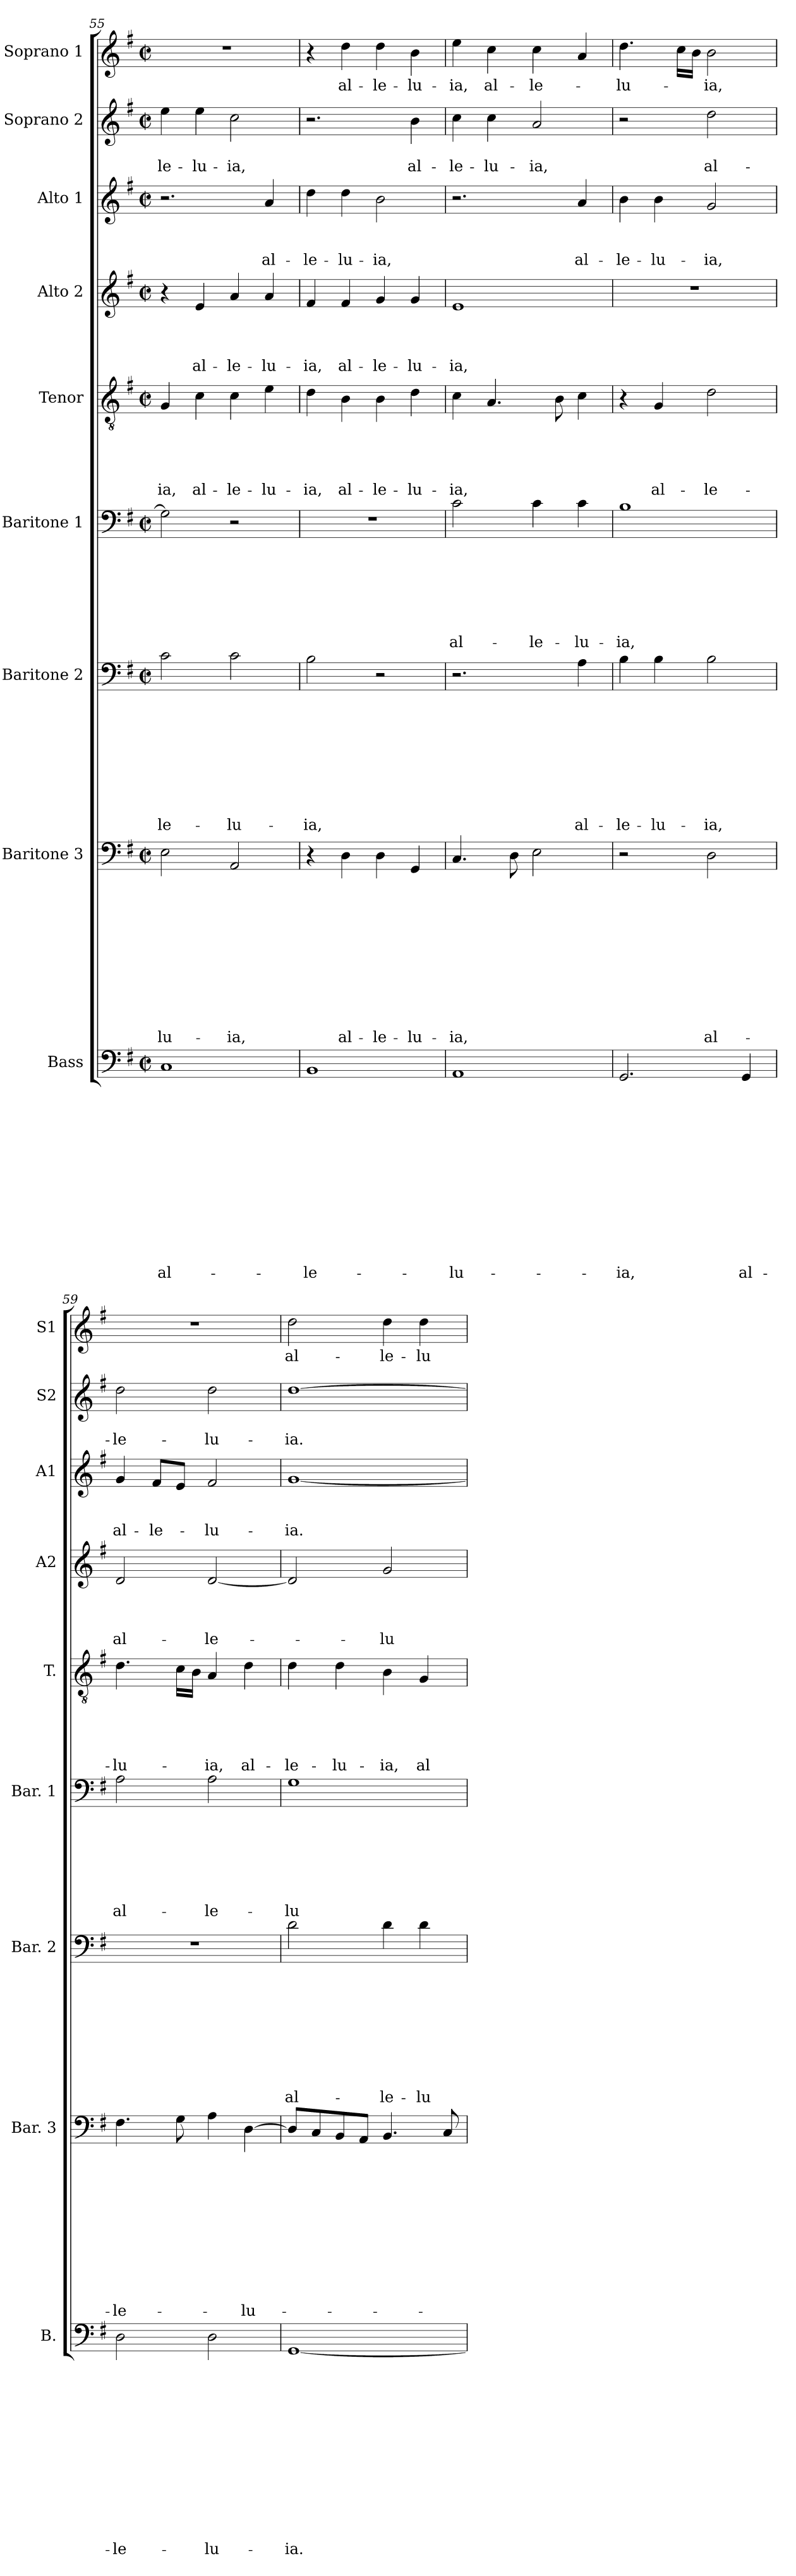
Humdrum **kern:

**kern	**text	**text	**text	**text	**text	**text	**text	**text	**text	**text	**text	**text	**text	**kern	**text	**text	**text	**text	**text	**text	**text	**text	**text	**text	**text	**kern	**text	**text	**text	**text	**text	**text	**text	**text	**text	**kern	**text	**text	**text	**text	**text	**text	**text	**kern	**text	**text	**text	**text	**text	**kern	**text	**text	**text	**text	**kern	**text	**text	**text	**kern	**text	**text	**kern	**text
*part9	*part9	*part9	*part9	*part9	*part9	*part9	*part9	*part9	*part9	*part9	*part9	*part9	*part9	*part8	*part8	*part8	*part8	*part8	*part8	*part8	*part8	*part8	*part8	*part8	*part8	*part7	*part7	*part7	*part7	*part7	*part7	*part7	*part7	*part7	*part7	*part6	*part6	*part6	*part6	*part6	*part6	*part6	*part6	*part5	*part5	*part5	*part5	*part5	*part5	*part4	*part4	*part4	*part4	*part4	*part3	*part3	*part3	*part3	*part2	*part2	*part2	*part1	*part1
*staff9	*staff9	*staff9	*staff9	*staff9	*staff9	*staff9	*staff9	*staff9	*staff9	*staff9	*staff9	*staff9	*staff9	*staff8	*staff8	*staff8	*staff8	*staff8	*staff8	*staff8	*staff8	*staff8	*staff8	*staff8	*staff8	*staff7	*staff7	*staff7	*staff7	*staff7	*staff7	*staff7	*staff7	*staff7	*staff7	*staff6	*staff6	*staff6	*staff6	*staff6	*staff6	*staff6	*staff6	*staff5	*staff5	*staff5	*staff5	*staff5	*staff5	*staff4	*staff4	*staff4	*staff4	*staff4	*staff3	*staff3	*staff3	*staff3	*staff2	*staff2	*staff2	*staff1	*staff1
*I"Bass	*	*	*	*	*	*	*	*	*	*	*	*	*	*I"Baritone 3	*	*	*	*	*	*	*	*	*	*	*	*I"Baritone 2	*	*	*	*	*	*	*	*	*	*I"Baritone 1	*	*	*	*	*	*	*	*I"Tenor	*	*	*	*	*	*I"Alto 2	*	*	*	*	*I"Alto 1	*	*	*	*I"Soprano 2	*	*	*I"Soprano 1	*
*I'B.	*	*	*	*	*	*	*	*	*	*	*	*	*	*I'Bar. 3	*	*	*	*	*	*	*	*	*	*	*	*I'Bar. 2	*	*	*	*	*	*	*	*	*	*I'Bar. 1	*	*	*	*	*	*	*	*I'T.	*	*	*	*	*	*I'A2	*	*	*	*	*I'A1	*	*	*	*I'S2	*	*	*I'S1	*
!!LO:LB:g=z
*clefF4	*	*	*	*	*	*	*	*	*	*	*	*	*	*clefF4	*	*	*	*	*	*	*	*	*	*	*	*clefF4	*	*	*	*	*	*	*	*	*	*clefF4	*	*	*	*	*	*	*	*clefGv2	*	*	*	*	*	*clefG2	*	*	*	*	*clefG2	*	*	*	*clefG2	*	*	*clefG2	*
*k[f#]	*	*	*	*	*	*	*	*	*	*	*	*	*	*k[f#]	*	*	*	*	*	*	*	*	*	*	*	*k[f#]	*	*	*	*	*	*	*	*	*	*k[f#]	*	*	*	*	*	*	*	*k[f#]	*	*	*	*	*	*k[f#]	*	*	*	*	*k[f#]	*	*	*	*k[f#]	*	*	*k[f#]	*
*G:	*	*	*	*	*	*	*	*	*	*	*	*	*	*G:	*	*	*	*	*	*	*	*	*	*	*	*G:	*	*	*	*	*	*	*	*	*	*G:	*	*	*	*	*	*	*	*G:	*	*	*	*	*	*G:	*	*	*	*	*G:	*	*	*	*G:	*	*	*G:	*
*M2/2	*	*	*	*	*	*	*	*	*	*	*	*	*	*M2/2	*	*	*	*	*	*	*	*	*	*	*	*M2/2	*	*	*	*	*	*	*	*	*	*M2/2	*	*	*	*	*	*	*	*M2/2	*	*	*	*	*	*M2/2	*	*	*	*	*M2/2	*	*	*	*M2/2	*	*	*M2/2	*
*met(c|)	*	*	*	*	*	*	*	*	*	*	*	*	*	*met(c|)	*	*	*	*	*	*	*	*	*	*	*	*met(c|)	*	*	*	*	*	*	*	*	*	*met(c|)	*	*	*	*	*	*	*	*met(c|)	*	*	*	*	*	*met(c|)	*	*	*	*	*met(c|)	*	*	*	*met(c|)	*	*	*met(c|)	*
=55	=55	=55	=55	=55	=55	=55	=55	=55	=55	=55	=55	=55	=55	=55	=55	=55	=55	=55	=55	=55	=55	=55	=55	=55	=55	=55	=55	=55	=55	=55	=55	=55	=55	=55	=55	=55	=55	=55	=55	=55	=55	=55	=55	=55	=55	=55	=55	=55	=55	=55	=55	=55	=55	=55	=55	=55	=55	=55	=55	=55	=55	=55	=55
!	!	!	!	!	!	!	!	!	!	!	!	!	!LO:LY:b	!	!	!	!	!	!	!	!	!	!	!	!LO:LY:b	!	!	!	!	!	!	!	!	!	!LO:LY:b	!	!	!	!	!	!	!	!	!	!	!	!	!	!LO:LY:b	!	!	!	!	!	!	!	!	!	!	!	!LO:LY:b	!	!
1C	.	.	.	.	.	.	.	.	.	.	.	.	al-	2E\	.	.	.	.	.	.	.	.	.	.	-lu-	2c\	.	.	.	.	.	.	.	.	-le-	2G\]	.	.	.	.	.	.	.	4G/	.	.	.	.	-ia,	4r	.	.	.	.	2.r	.	.	.	4ee\	.	-le-	1r	.
!	!	!	!	!	!	!	!	!	!	!	!	!	!	!	!	!	!	!	!	!	!	!	!	!	!	!	!	!	!	!	!	!	!	!	!	!	!	!	!	!	!	!	!	!	!	!	!	!	!LO:LY:b	!	!	!	!	!LO:LY:b	!	!	!	!	!	!	!LO:LY:b	!	!
.	.	.	.	.	.	.	.	.	.	.	.	.	.	.	.	.	.	.	.	.	.	.	.	.	.	.	.	.	.	.	.	.	.	.	.	.	.	.	.	.	.	.	.	4c\	.	.	.	.	al-	4e/	.	.	.	al-	.	.	.	.	4ee\	.	-lu-	.	.
!	!	!	!	!	!	!	!	!	!	!	!	!	!	!	!	!	!	!	!	!	!	!	!	!	!LO:LY:b	!	!	!	!	!	!	!	!	!	!LO:LY:b	!	!	!	!	!	!	!	!	!	!	!	!	!	!LO:LY:b	!	!	!	!	!LO:LY:b	!	!	!	!	!	!	!LO:LY:b	!	!
.	.	.	.	.	.	.	.	.	.	.	.	.	.	2AA/	.	.	.	.	.	.	.	.	.	.	-ia,	2c\	.	.	.	.	.	.	.	.	-lu-	2r	.	.	.	.	.	.	.	4c\	.	.	.	.	-le-	4a/	.	.	.	-le-	.	.	.	.	2cc\	.	-ia,	.	.
!	!	!	!	!	!	!	!	!	!	!	!	!	!	!	!	!	!	!	!	!	!	!	!	!	!	!	!	!	!	!	!	!	!	!	!	!	!	!	!	!	!	!	!	!	!	!	!	!	!LO:LY:b	!	!	!	!	!LO:LY:b	!	!	!	!LO:LY:b	!	!	!	!	!
.	.	.	.	.	.	.	.	.	.	.	.	.	.	.	.	.	.	.	.	.	.	.	.	.	.	.	.	.	.	.	.	.	.	.	.	.	.	.	.	.	.	.	.	4e\	.	.	.	.	-lu-	4a/	.	.	.	-lu-	4a/	.	.	al-	.	.	.	.	.
=56	=56	=56	=56	=56	=56	=56	=56	=56	=56	=56	=56	=56	=56	=56	=56	=56	=56	=56	=56	=56	=56	=56	=56	=56	=56	=56	=56	=56	=56	=56	=56	=56	=56	=56	=56	=56	=56	=56	=56	=56	=56	=56	=56	=56	=56	=56	=56	=56	=56	=56	=56	=56	=56	=56	=56	=56	=56	=56	=56	=56	=56	=56	=56
!	!	!	!	!	!	!	!	!	!	!	!	!	!LO:LY:b	!	!	!	!	!	!	!	!	!	!	!	!	!	!	!	!	!	!	!	!	!	!LO:LY:b	!	!	!	!	!	!	!	!	!	!	!	!	!	!LO:LY:b	!	!	!	!	!LO:LY:b	!	!	!	!LO:LY:b	!	!	!	!	!
1BB	.	.	.	.	.	.	.	.	.	.	.	.	-le-	4r	.	.	.	.	.	.	.	.	.	.	.	2B\	.	.	.	.	.	.	.	.	-ia,	1r	.	.	.	.	.	.	.	4d\	.	.	.	.	-ia,	4f#/	.	.	.	-ia,	4dd\	.	.	-le-	2.r	.	.	4r	.
!	!	!	!	!	!	!	!	!	!	!	!	!	!	!	!	!	!	!	!	!	!	!	!	!	!LO:LY:b	!	!	!	!	!	!	!	!	!	!	!	!	!	!	!	!	!	!	!	!	!	!	!	!LO:LY:b	!	!	!	!	!LO:LY:b	!	!	!	!LO:LY:b	!	!	!	!	!LO:LY:b
.	.	.	.	.	.	.	.	.	.	.	.	.	.	4D\	.	.	.	.	.	.	.	.	.	.	al-	.	.	.	.	.	.	.	.	.	.	.	.	.	.	.	.	.	.	4B\	.	.	.	.	al-	4f#/	.	.	.	al-	4dd\	.	.	-lu-	.	.	.	4dd\	al-
!	!	!	!	!	!	!	!	!	!	!	!	!	!	!	!	!	!	!	!	!	!	!	!	!	!LO:LY:b	!	!	!	!	!	!	!	!	!	!	!	!	!	!	!	!	!	!	!	!	!	!	!	!LO:LY:b	!	!	!	!	!LO:LY:b	!	!	!	!LO:LY:b	!	!	!	!	!LO:LY:b
.	.	.	.	.	.	.	.	.	.	.	.	.	.	4D\	.	.	.	.	.	.	.	.	.	.	-le-	2r	.	.	.	.	.	.	.	.	.	.	.	.	.	.	.	.	.	4B\	.	.	.	.	-le-	4g/	.	.	.	-le-	2b\	.	.	-ia,	.	.	.	4dd\	-le-
!	!	!	!	!	!	!	!	!	!	!	!	!	!	!	!	!	!	!	!	!	!	!	!	!	!LO:LY:b	!	!	!	!	!	!	!	!	!	!	!	!	!	!	!	!	!	!	!	!	!	!	!	!LO:LY:b	!	!	!	!	!LO:LY:b	!	!	!	!	!	!	!LO:LY:b	!	!LO:LY:b
.	.	.	.	.	.	.	.	.	.	.	.	.	.	4GG/	.	.	.	.	.	.	.	.	.	.	-lu-	.	.	.	.	.	.	.	.	.	.	.	.	.	.	.	.	.	.	4d\	.	.	.	.	-lu-	4g/	.	.	.	-lu-	.	.	.	.	4b\	.	al-	4b\	-lu-
=57	=57	=57	=57	=57	=57	=57	=57	=57	=57	=57	=57	=57	=57	=57	=57	=57	=57	=57	=57	=57	=57	=57	=57	=57	=57	=57	=57	=57	=57	=57	=57	=57	=57	=57	=57	=57	=57	=57	=57	=57	=57	=57	=57	=57	=57	=57	=57	=57	=57	=57	=57	=57	=57	=57	=57	=57	=57	=57	=57	=57	=57	=57	=57
!	!	!	!	!	!	!	!	!	!	!	!	!	!LO:LY:b	!	!	!	!	!	!	!	!	!	!	!	!LO:LY:b	!	!	!	!	!	!	!	!	!	!	!	!	!	!	!	!	!	!LO:LY:b	!	!	!	!	!	!LO:LY:b	!	!	!	!	!LO:LY:b	!	!	!	!	!	!	!LO:LY:b	!	!LO:LY:b
1AA	.	.	.	.	.	.	.	.	.	.	.	.	-lu-	4.C/	.	.	.	.	.	.	.	.	.	.	-ia,	2.r	.	.	.	.	.	.	.	.	.	2c\	.	.	.	.	.	.	al-	4c\	.	.	.	.	-ia,	1e	.	.	.	-ia,	2.r	.	.	.	4cc\	.	-le-	4ee\	-ia,
!	!	!	!	!	!	!	!	!	!	!	!	!	!	!	!	!	!	!	!	!	!	!	!	!	!	!	!	!	!	!	!	!	!	!	!	!	!	!	!	!	!	!	!	!	!	!	!	!	!	!	!	!	!	!	!	!	!	!	!	!	!LO:LY:b	!	!LO:LY:b
.	.	.	.	.	.	.	.	.	.	.	.	.	.	.	.	.	.	.	.	.	.	.	.	.	.	.	.	.	.	.	.	.	.	.	.	.	.	.	.	.	.	.	.	4.A/	.	.	.	.	.	.	.	.	.	.	.	.	.	.	4cc\	.	-lu-	4cc\	al-
.	.	.	.	.	.	.	.	.	.	.	.	.	.	8D\	.	.	.	.	.	.	.	.	.	.	.	.	.	.	.	.	.	.	.	.	.	.	.	.	.	.	.	.	.	.	.	.	.	.	.	.	.	.	.	.	.	.	.	.	.	.	.	.	.
!	!	!	!	!	!	!	!	!	!	!	!	!	!	!	!	!	!	!	!	!	!	!	!	!	!	!	!	!	!	!	!	!	!	!	!	!	!	!	!	!	!	!	!LO:LY:b	!	!	!	!	!	!	!	!	!	!	!	!	!	!	!	!	!	!LO:LY:b	!	!LO:LY:b
.	.	.	.	.	.	.	.	.	.	.	.	.	.	2E\	.	.	.	.	.	.	.	.	.	.	.	.	.	.	.	.	.	.	.	.	.	4c\	.	.	.	.	.	.	-le-	.	.	.	.	.	.	.	.	.	.	.	.	.	.	.	2a/	.	-ia,	4cc\	-le-
.	.	.	.	.	.	.	.	.	.	.	.	.	.	.	.	.	.	.	.	.	.	.	.	.	.	.	.	.	.	.	.	.	.	.	.	.	.	.	.	.	.	.	.	8B\	.	.	.	.	.	.	.	.	.	.	.	.	.	.	.	.	.	.	.
!	!	!	!	!	!	!	!	!	!	!	!	!	!	!	!	!	!	!	!	!	!	!	!	!	!	!	!	!	!	!	!	!	!	!	!LO:LY:b	!	!	!	!	!	!	!	!LO:LY:b	!	!	!	!	!	!	!	!	!	!	!	!	!	!	!LO:LY:b	!	!	!	!	!
.	.	.	.	.	.	.	.	.	.	.	.	.	.	.	.	.	.	.	.	.	.	.	.	.	.	4A\	.	.	.	.	.	.	.	.	al-	4c\	.	.	.	.	.	.	-lu-	4c\	.	.	.	.	.	.	.	.	.	.	4a/	.	.	al-	.	.	.	4a/	.
=58	=58	=58	=58	=58	=58	=58	=58	=58	=58	=58	=58	=58	=58	=58	=58	=58	=58	=58	=58	=58	=58	=58	=58	=58	=58	=58	=58	=58	=58	=58	=58	=58	=58	=58	=58	=58	=58	=58	=58	=58	=58	=58	=58	=58	=58	=58	=58	=58	=58	=58	=58	=58	=58	=58	=58	=58	=58	=58	=58	=58	=58	=58	=58
!	!	!	!	!	!	!	!	!	!	!	!	!	!LO:LY:b	!	!	!	!	!	!	!	!	!	!	!	!	!	!	!	!	!	!	!	!	!	!LO:LY:b	!	!	!	!	!	!	!	!LO:LY:b	!	!	!	!	!	!	!	!	!	!	!	!	!	!	!LO:LY:b	!	!	!	!	!LO:LY:b
2.GG/	.	.	.	.	.	.	.	.	.	.	.	.	-ia,	2r	.	.	.	.	.	.	.	.	.	.	.	4B\	.	.	.	.	.	.	.	.	-le-	1B	.	.	.	.	.	.	-ia,	4r	.	.	.	.	.	1r	.	.	.	.	4b\	.	.	-le-	2r	.	.	4.dd\	-lu-
!	!	!	!	!	!	!	!	!	!	!	!	!	!	!	!	!	!	!	!	!	!	!	!	!	!	!	!	!	!	!	!	!	!	!	!LO:LY:b	!	!	!	!	!	!	!	!	!	!	!	!	!	!LO:LY:b	!	!	!	!	!	!	!	!	!LO:LY:b	!	!	!	!	!
.	.	.	.	.	.	.	.	.	.	.	.	.	.	.	.	.	.	.	.	.	.	.	.	.	.	4B\	.	.	.	.	.	.	.	.	-lu-	.	.	.	.	.	.	.	.	4G/	.	.	.	.	al-	.	.	.	.	.	4b\	.	.	-lu-	.	.	.	.	.
.	.	.	.	.	.	.	.	.	.	.	.	.	.	.	.	.	.	.	.	.	.	.	.	.	.	.	.	.	.	.	.	.	.	.	.	.	.	.	.	.	.	.	.	.	.	.	.	.	.	.	.	.	.	.	.	.	.	.	.	.	.	16cc\LL	.
.	.	.	.	.	.	.	.	.	.	.	.	.	.	.	.	.	.	.	.	.	.	.	.	.	.	.	.	.	.	.	.	.	.	.	.	.	.	.	.	.	.	.	.	.	.	.	.	.	.	.	.	.	.	.	.	.	.	.	.	.	.	16b\JJ	.
!	!	!	!	!	!	!	!	!	!	!	!	!	!	!	!	!	!	!	!	!	!	!	!	!	!LO:LY:b	!	!	!	!	!	!	!	!	!	!LO:LY:b	!	!	!	!	!	!	!	!	!	!	!	!	!	!LO:LY:b	!	!	!	!	!	!	!	!	!LO:LY:b	!	!	!LO:LY:b	!	!LO:LY:b
.	.	.	.	.	.	.	.	.	.	.	.	.	.	2D\	.	.	.	.	.	.	.	.	.	.	al-	2B\	.	.	.	.	.	.	.	.	-ia,	.	.	.	.	.	.	.	.	2d\	.	.	.	.	-le-	.	.	.	.	.	2g/	.	.	-ia,	2dd\	.	al-	2b\	-ia,
!	!	!	!	!	!	!	!	!	!	!	!	!	!LO:LY:b	!	!	!	!	!	!	!	!	!	!	!	!	!	!	!	!	!	!	!	!	!	!	!	!	!	!	!	!	!	!	!	!	!	!	!	!	!	!	!	!	!	!	!	!	!	!	!	!	!	!
4GG/	.	.	.	.	.	.	.	.	.	.	.	.	al-	.	.	.	.	.	.	.	.	.	.	.	.	.	.	.	.	.	.	.	.	.	.	.	.	.	.	.	.	.	.	.	.	.	.	.	.	.	.	.	.	.	.	.	.	.	.	.	.	.	.
=59	=59	=59	=59	=59	=59	=59	=59	=59	=59	=59	=59	=59	=59	=59	=59	=59	=59	=59	=59	=59	=59	=59	=59	=59	=59	=59	=59	=59	=59	=59	=59	=59	=59	=59	=59	=59	=59	=59	=59	=59	=59	=59	=59	=59	=59	=59	=59	=59	=59	=59	=59	=59	=59	=59	=59	=59	=59	=59	=59	=59	=59	=59	=59
!	!	!	!	!	!	!	!	!	!	!	!	!	!LO:LY:b	!	!	!	!	!	!	!	!	!	!	!	!LO:LY:b	!	!	!	!	!	!	!	!	!	!	!	!	!	!	!	!	!	!LO:LY:b	!	!	!	!	!	!LO:LY:b	!	!	!	!	!LO:LY:b	!	!	!	!LO:LY:b	!	!	!LO:LY:b	!	!
2D\	.	.	.	.	.	.	.	.	.	.	.	.	-le-	4.F#\	.	.	.	.	.	.	.	.	.	.	-le-	1r	.	.	.	.	.	.	.	.	.	2A\	.	.	.	.	.	.	al-	4.d\	.	.	.	.	-lu-	2d/	.	.	.	al-	4g/	.	.	al-	2dd\	.	-le-	1r	.
!	!	!	!	!	!	!	!	!	!	!	!	!	!	!	!	!	!	!	!	!	!	!	!	!	!	!	!	!	!	!	!	!	!	!	!	!	!	!	!	!	!	!	!	!	!	!	!	!	!	!	!	!	!	!	!	!	!	!LO:LY:b	!	!	!	!	!
.	.	.	.	.	.	.	.	.	.	.	.	.	.	.	.	.	.	.	.	.	.	.	.	.	.	.	.	.	.	.	.	.	.	.	.	.	.	.	.	.	.	.	.	.	.	.	.	.	.	.	.	.	.	.	8f#/L	.	.	-le-	.	.	.	.	.
.	.	.	.	.	.	.	.	.	.	.	.	.	.	8G\	.	.	.	.	.	.	.	.	.	.	.	.	.	.	.	.	.	.	.	.	.	.	.	.	.	.	.	.	.	16c\LL	.	.	.	.	.	.	.	.	.	.	8e/J	.	.	.	.	.	.	.	.
.	.	.	.	.	.	.	.	.	.	.	.	.	.	.	.	.	.	.	.	.	.	.	.	.	.	.	.	.	.	.	.	.	.	.	.	.	.	.	.	.	.	.	.	16B\JJ	.	.	.	.	.	.	.	.	.	.	.	.	.	.	.	.	.	.	.
!	!	!	!	!	!	!	!	!	!	!	!	!	!LO:LY:b	!	!	!	!	!	!	!	!	!	!	!	!	!	!	!	!	!	!	!	!	!	!	!	!	!	!	!	!	!	!LO:LY:b	!	!	!	!	!	!LO:LY:b	!	!	!	!	!LO:LY:b	!	!	!	!LO:LY:b	!	!	!LO:LY:b	!	!
2D\	.	.	.	.	.	.	.	.	.	.	.	.	-lu-	4A\	.	.	.	.	.	.	.	.	.	.	.	.	.	.	.	.	.	.	.	.	.	2A\	.	.	.	.	.	.	-le-	4A/	.	.	.	.	-ia,	[<2d/	.	.	.	-le-	2f#/	.	.	-lu-	2dd\	.	-lu-	.	.
!	!	!	!	!	!	!	!	!	!	!	!	!	!	!	!	!	!	!	!	!	!	!	!	!	!LO:LY:b	!	!	!	!	!	!	!	!	!	!	!	!	!	!	!	!	!	!	!	!	!	!	!	!LO:LY:b	!	!	!	!	!	!	!	!	!	!	!	!	!	!
.	.	.	.	.	.	.	.	.	.	.	.	.	.	[>4D\	.	.	.	.	.	.	.	.	.	.	-lu-	.	.	.	.	.	.	.	.	.	.	.	.	.	.	.	.	.	.	4d\	.	.	.	.	al-	.	.	.	.	.	.	.	.	.	.	.	.	.	.
=60	=60	=60	=60	=60	=60	=60	=60	=60	=60	=60	=60	=60	=60	=60	=60	=60	=60	=60	=60	=60	=60	=60	=60	=60	=60	=60	=60	=60	=60	=60	=60	=60	=60	=60	=60	=60	=60	=60	=60	=60	=60	=60	=60	=60	=60	=60	=60	=60	=60	=60	=60	=60	=60	=60	=60	=60	=60	=60	=60	=60	=60	=60	=60
!	!	!	!	!	!	!	!	!	!	!	!	!	!LO:LY:b	!	!	!	!	!	!	!	!	!	!	!	!	!	!	!	!	!	!	!	!	!	!LO:LY:b	!	!	!	!	!	!	!	!LO:LY:b	!	!	!	!	!	!LO:LY:b	!	!	!	!	!	!	!	!	!LO:LY:b	!	!	!LO:LY:b	!	!LO:LY:b
[<1GG	.	.	.	.	.	.	.	.	.	.	.	.	-ia.	8D/L]	.	.	.	.	.	.	.	.	.	.	.	2d\	.	.	.	.	.	.	.	.	al-	1G	.	.	.	.	.	.	-lu-	4d\	.	.	.	.	-le-	2d/]	.	.	.	.	[<1g	.	.	-ia.	[>1dd	.	-ia.	2dd\	al-
.	.	.	.	.	.	.	.	.	.	.	.	.	.	8C/	.	.	.	.	.	.	.	.	.	.	.	.	.	.	.	.	.	.	.	.	.	.	.	.	.	.	.	.	.	.	.	.	.	.	.	.	.	.	.	.	.	.	.	.	.	.	.	.	.
!	!	!	!	!	!	!	!	!	!	!	!	!	!	!	!	!	!	!	!	!	!	!	!	!	!	!	!	!	!	!	!	!	!	!	!	!	!	!	!	!	!	!	!	!	!	!	!	!	!LO:LY:b	!	!	!	!	!	!	!	!	!	!	!	!	!	!
.	.	.	.	.	.	.	.	.	.	.	.	.	.	8BB/	.	.	.	.	.	.	.	.	.	.	.	.	.	.	.	.	.	.	.	.	.	.	.	.	.	.	.	.	.	4d\	.	.	.	.	-lu-	.	.	.	.	.	.	.	.	.	.	.	.	.	.
.	.	.	.	.	.	.	.	.	.	.	.	.	.	8AA/J	.	.	.	.	.	.	.	.	.	.	.	.	.	.	.	.	.	.	.	.	.	.	.	.	.	.	.	.	.	.	.	.	.	.	.	.	.	.	.	.	.	.	.	.	.	.	.	.	.
!	!	!	!	!	!	!	!	!	!	!	!	!	!	!	!	!	!	!	!	!	!	!	!	!	!	!	!	!	!	!	!	!	!	!	!LO:LY:b	!	!	!	!	!	!	!	!	!	!	!	!	!	!LO:LY:b	!	!	!	!	!LO:LY:b	!	!	!	!	!	!	!	!	!LO:LY:b
.	.	.	.	.	.	.	.	.	.	.	.	.	.	4.BB/	.	.	.	.	.	.	.	.	.	.	.	4d\	.	.	.	.	.	.	.	.	-le-	.	.	.	.	.	.	.	.	4B\	.	.	.	.	-ia,	2g/	.	.	.	-lu-	.	.	.	.	.	.	.	4dd\	-le-
!	!	!	!	!	!	!	!	!	!	!	!	!	!	!	!	!	!	!	!	!	!	!	!	!	!	!	!	!	!	!	!	!	!	!	!LO:LY:b	!	!	!	!	!	!	!	!	!	!	!	!	!	!LO:LY:b	!	!	!	!	!	!	!	!	!	!	!	!	!	!LO:LY:b
.	.	.	.	.	.	.	.	.	.	.	.	.	.	.	.	.	.	.	.	.	.	.	.	.	.	4d\	.	.	.	.	.	.	.	.	-lu-	.	.	.	.	.	.	.	.	4G/	.	.	.	.	al-	.	.	.	.	.	.	.	.	.	.	.	.	4dd\	-lu-
.	.	.	.	.	.	.	.	.	.	.	.	.	.	8C/	.	.	.	.	.	.	.	.	.	.	.	.	.	.	.	.	.	.	.	.	.	.	.	.	.	.	.	.	.	.	.	.	.	.	.	.	.	.	.	.	.	.	.	.	.	.	.	.	.
=	=	=	=	=	=	=	=	=	=	=	=	=	=	=	=	=	=	=	=	=	=	=	=	=	=	=	=	=	=	=	=	=	=	=	=	=	=	=	=	=	=	=	=	=	=	=	=	=	=	=	=	=	=	=	=	=	=	=	=	=	=	=	=
*-	*-	*-	*-	*-	*-	*-	*-	*-	*-	*-	*-	*-	*-	*-	*-	*-	*-	*-	*-	*-	*-	*-	*-	*-	*-	*-	*-	*-	*-	*-	*-	*-	*-	*-	*-	*-	*-	*-	*-	*-	*-	*-	*-	*-	*-	*-	*-	*-	*-	*-	*-	*-	*-	*-	*-	*-	*-	*-	*-	*-	*-	*-	*-
